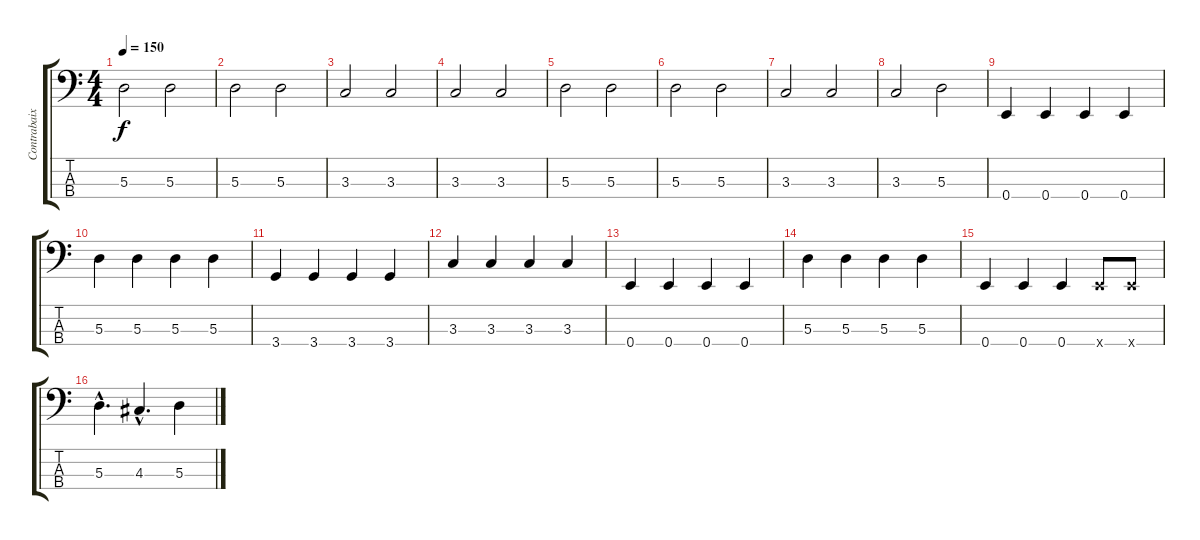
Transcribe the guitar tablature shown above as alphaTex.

\track ("Contrabaixo" "Contrabaix") {instrument electricbasspick}
\staff {score tabs}
\tuning (G2 D2 A1 E1) {hide}
\ts (4 4)
\tempo 150
\clef f4
\ks c
5.3.2{dy f} 5.3.2 |
5.3.2 5.3.2 |
3.3.2 3.3.2 |
3.3.2 3.3.2 |
5.3.2 5.3.2 |
5.3.2 5.3.2 |
3.3.2 3.3.2 |
3.3.2 5.3.2 |
0.4.4 0.4.4 0.4.4 0.4.4 |
5.3.4 5.3.4 5.3.4 5.3.4 |
3.4.4 3.4.4 3.4.4 3.4.4 |
3.3.4 3.3.4 3.3.4 3.3.4 |
0.4.4 0.4.4 0.4.4 0.4.4 |
5.3.4 5.3.4 5.3.4 5.3.4 |
0.4.4 0.4.4 0.4.4 0.4{x}.8 0.4{x}.8 |
5.3{hac}.4{d} 4.3{hac}.4{d} 5.3.4
